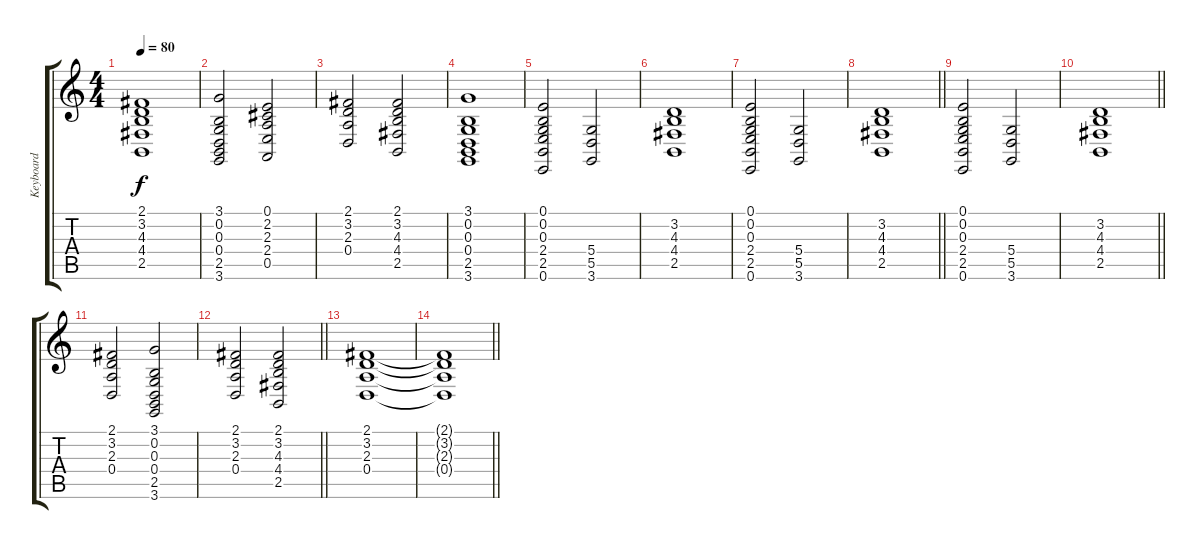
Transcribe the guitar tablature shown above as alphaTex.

\track ("Keyboard" "Keyboard") {instrument lead1square}
\staff {score tabs}
\tuning (E4 B3 G3 D3 A2 E2) {hide}
\ts (4 4)
\tempo 80
\clef g2
\ks c
(2.1 3.2 4.3 4.4 2.5).1{dy f} |
(3.1 0.2 0.3 0.4 2.5 3.6).2 (0.1 2.2 2.3 2.4 0.5).2 |
(2.1 3.2 2.3 0.4).2 (2.1 3.2 4.3 4.4 2.5).2 |
(3.1 0.2 0.3 0.4 2.5 3.6).1 |
(0.1 0.2 0.3 2.4 2.5 0.6).2 (5.4 5.5 3.6).2 |
(3.2 4.3 4.4 2.5).1 |
(0.1 0.2 0.3 2.4 2.5 0.6).2 (5.4 5.5 3.6).2 |
\barLineRight lightlight
(3.2 4.3 4.4 2.5).1 |
(0.1 0.2 0.3 2.4 2.5 0.6).2 (5.4 5.5 3.6).2 |
\barLineRight lightlight
(3.2 4.3 4.4 2.5).1 |
(2.1 3.2 2.3 0.4).2 (3.1 0.2 0.3 0.4 2.5 3.6).2 |
\barLineRight lightlight
(2.1 3.2 2.3 0.4).2 (2.1 3.2 4.3 4.4 2.5).2 |
(2.1 3.2 2.3 0.4).1 |
\barLineRight lightlight
(2.1{t} 3.2{t} 2.3{t} 0.4{t}).1
